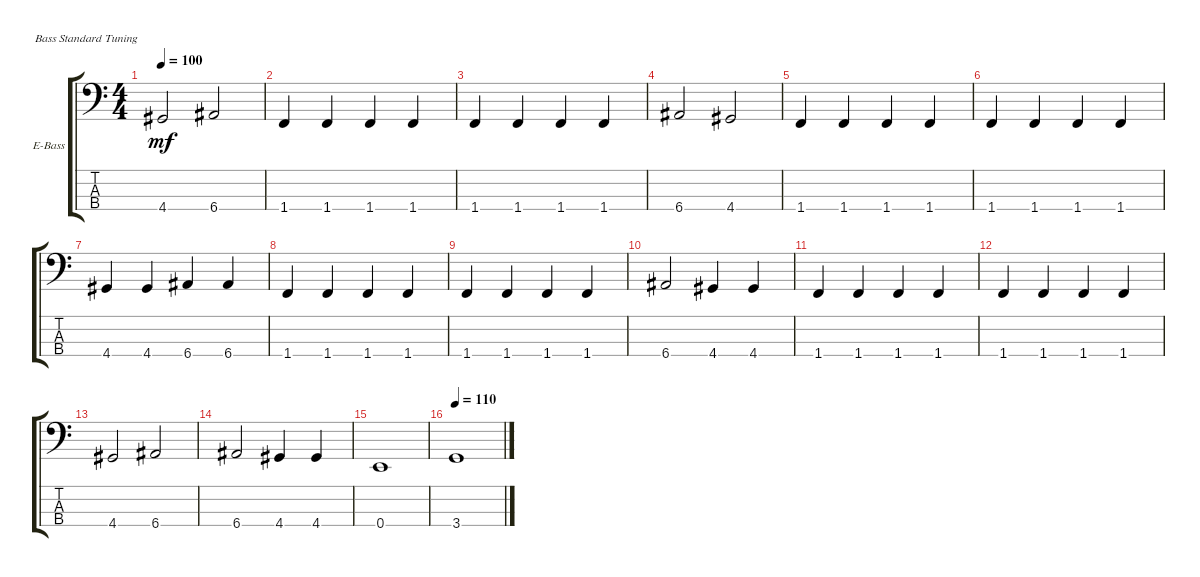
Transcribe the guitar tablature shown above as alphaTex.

\defaultSystemsLayout 4
\bracketExtendMode groupsimilarinstruments
\firstSystemTrackNameOrientation horizontal
\otherSystemsTrackNameOrientation horizontal
\track ("Electric Bass" "E-Bass") {instrument electricbassfinger}
\staff {score tabs}
\tuning (G2 D2 A1 E1)
\ts (4 4)
\tempo 100
\clef f4
\scale
0.333333
\ks c
4.4.2{dy mf} 6.4.2 |
\scale
0.333333 1.4.4 1.4.4 1.4.4 1.4.4 |
\scale
0.333333 1.4.4 1.4.4 1.4.4 1.4.4 |
\scale
0.333333 6.4.2 4.4.2 |
\scale
0.333333 1.4.4 1.4.4 1.4.4 1.4.4 |
\scale
0.333333 1.4.4 1.4.4 1.4.4 1.4.4 |
\scale
0.333333 4.4.4 4.4.4 6.4.4 6.4.4 |
\scale
0.333333 1.4.4 1.4.4 1.4.4 1.4.4 |
\scale
0.333333 1.4.4 1.4.4 1.4.4 1.4.4 |
\scale
0.333333 6.4.2 4.4.4 4.4.4 |
\scale
0.333333 1.4.4 1.4.4 1.4.4 1.4.4 |
\scale
0.333333 1.4.4 1.4.4 1.4.4 1.4.4 |
\scale
0.333333 4.4.2 6.4.2 |
\scale
0.333333 6.4.2 4.4.4 4.4.4 |
0.4.1 |
\tempo 110
3.4.1
